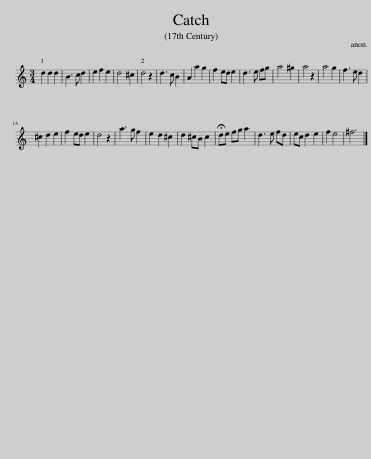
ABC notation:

X:1
L:1/8
M:3/4
I:linebreak $
K:C
V:1 treble
V:1
 d2 d2 d2 | B3 c d2 | e2 f2 e2 | d4 ^c2 | d4 z2 | %5
 d3 c B2 | A2 a2 g2 | f2 ed e2 | d3 e fg | a4 ^g2 | %10
 a4 z2 | a4 g2 | f3 e d2 |$ ^c2 d2 e2 | f2 ed e2 | %15
 d4 z2 | a3 g f2 | e2 d2 ^c2 | d2 ^cB c2 | !fermata!de fg a2 | %20
 d3 e fd | ec d2 e2 | f2 e4 | ^f6 |] %24
